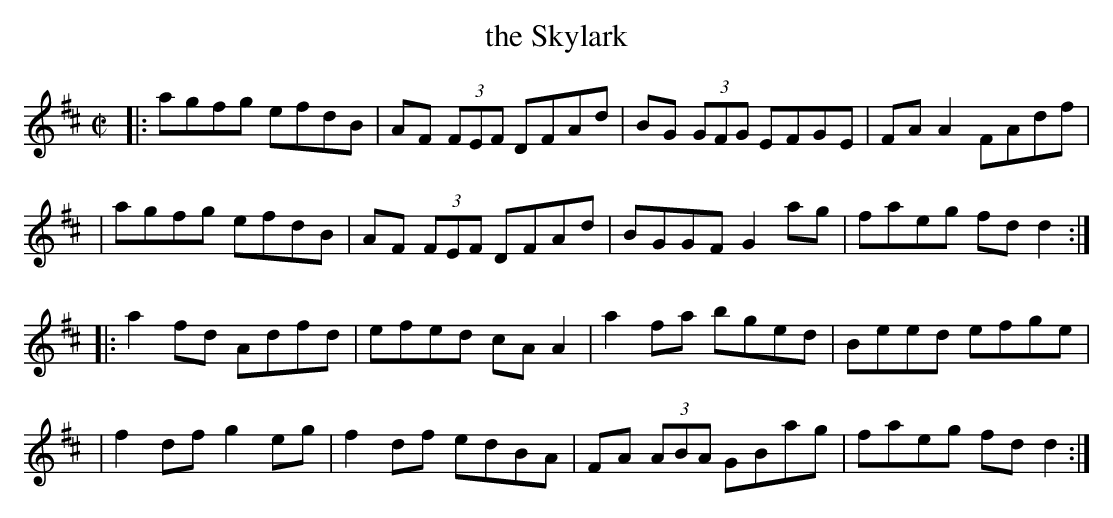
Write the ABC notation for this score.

X:1
T: the Skylark
M: C|
L: 1/8
K: D
|: agfg efdB | AF (3FEF DFAd | BG (3GFG EFGE | FAA2 FAdf  |
|  agfg efdB | AF (3FEF DFAd | BGGF     G2ag | faeg fdd2 :|
|: a2fd Adfd | efed     cAA2 | a2fa     bged | Beed efge  |
|  f2df g2eg | f2df     edBA | FA (3ABA GBag | faeg fdd2 :|
